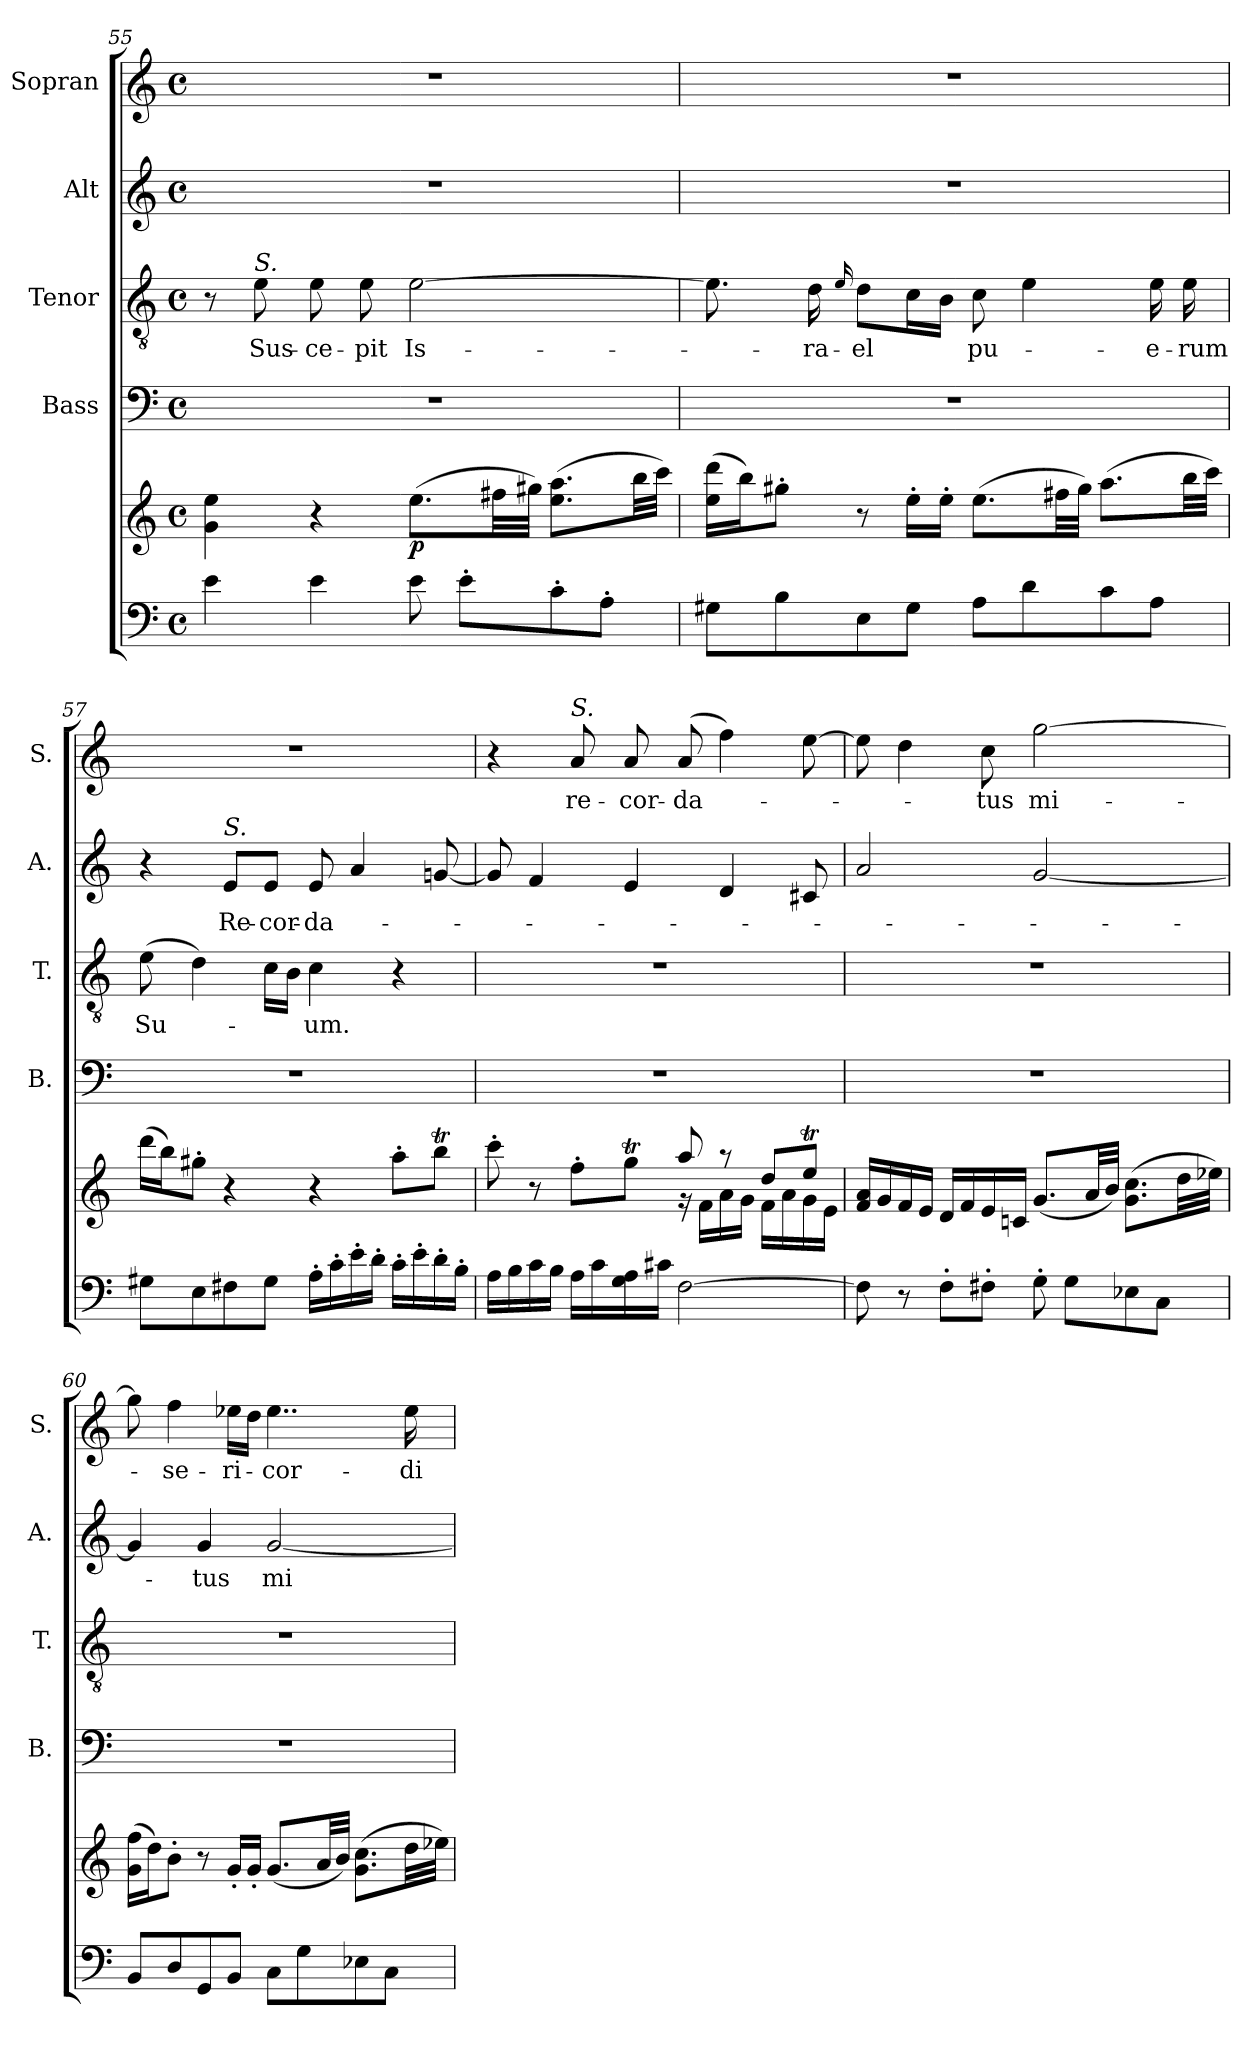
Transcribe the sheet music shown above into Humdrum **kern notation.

**kern	**kern	**dynam	**kern	**kern	**text	**kern	**text	**kern	**text
*part5	*part5	*part5	*part4	*part3	*part3	*part2	*part2	*part1	*part1
*staff6	*staff5	*staff5/6	*staff4	*staff3	*staff3	*staff2	*staff2	*staff1	*staff1
*	*	*	*I"Bass	*I"Tenor	*	*I"Alt	*	*I"Sopran	*
*	*	*	*I'B.	*I'T.	*	*I'A.	*	*I'S.	*
!!LO:LB:g=z
*clefF4	*clefG2	*	*clefF4	*clefGv2	*	*clefG2	*	*clefG2	*
*k[]	*k[]	*	*k[]	*k[]	*	*k[]	*	*k[]	*
*C:	*C:	*	*C:	*C:	*	*C:	*	*C:	*
*M4/4	*M4/4	*	*M4/4	*M4/4	*	*M4/4	*	*M4/4	*
*met(c)	*met(c)	*	*met(c)	*met(c)	*	*met(c)	*	*met(c)	*
=55	=55	=55	=55	=55	=55	=55	=55	=55	=55
4e\	4g\ 4ee\	.	1r	8r	.	1r	.	1r	.
!	!	!	!	!LO:TX:a:i:t=S.	!	!	!	!	!
!	!	!	!	!	!LO:LY:b	!	!	!	!
.	.	.	.	8e\	Sus-	.	.	.	.
!	!	!	!	!	!LO:LY:b	!	!	!	!
4e\	4r	.	.	8e\	-ce-	.	.	.	.
!	!	!	!	!	!LO:LY:b	!	!	!	!
.	.	.	.	8e\	-pit	.	.	.	.
!	!	!LO:DY:b	!	!	!LO:LY:b	!	!	!	!
8e\	(>8.ee\L	p	.	[2e\	Is-	.	.	.	.
8e'>\L	.	.	.	.	.	.	.	.	.
.	32ff#X\LL	.	.	.	.	.	.	.	.
.	32gg#X\JJJ)	.	.	.	.	.	.	.	.
8c'>\	(>8.ee\ 8.aa\L	.	.	.	.	.	.	.	.
8A'>\J	.	.	.	.	.	.	.	.	.
.	32bb\LL	.	.	.	.	.	.	.	.
.	32ccc\JJJ)	.	.	.	.	.	.	.	.
=56	=56	=56	=56	=56	=56	=56	=56	=56	=56
8G#X\L	(>16ee\ 16ddd\LL	.	1r	8.e\]	.	1r	.	1r	.
.	16bb\J)	.	.	.	.	.	.	.	.
8B\	8gg#X'>\J	.	.	.	.	.	.	.	.
!	!	!	!	!	!LO:LY:b	!	!	!	!
.	.	.	.	16d\	-ra-	.	.	.	.
.	.	.	.	16qqe/	.	.	.	.	.
!	!	!	!	!	!LO:LY:b	!	!	!	!
8E\	8r	.	.	8d\L	-el	.	.	.	.
8G#\J	16ee'>\LL	.	.	16c\L	.	.	.	.	.
.	16ee'>\JJ	.	.	16B\JJ	.	.	.	.	.
!	!	!	!	!	!LO:LY:b	!	!	!	!
8A\L	(>8.ee\L	.	.	8c\	pu-	.	.	.	.
8d\	.	.	.	4e\	.	.	.	.	.
.	32ff#X\LL	.	.	.	.	.	.	.	.
.	32gg#\JJJ)	.	.	.	.	.	.	.	.
8c\	(>8.aa\L	.	.	.	.	.	.	.	.
!	!	!	!	!	!LO:LY:b	!	!	!	!
8A\J	.	.	.	16e\	-e-	.	.	.	.
!	!	!	!	!	!LO:LY:b	!	!	!	!
.	32bb\LL	.	.	16e\	-rum	.	.	.	.
.	32ccc\JJJ)	.	.	.	.	.	.	.	.
=57	=57	=57	=57	=57	=57	=57	=57	=57	=57
!	!	!	!	!	!LO:LY:b	!	!	!	!
8G#X\L	(>16ddd\LL	.	1r	(>8e\	Su-	4r	.	1r	.
.	16bb\J)	.	.	.	.	.	.	.	.
8E\	8gg#X'>\J	.	.	4d\)	.	.	.	.	.
!	!	!	!	!	!	!LO:TX:a:i:t=S.	!	!	!
!	!	!	!	!	!	!	!LO:LY:b	!	!
8F#X\	4r	.	.	.	.	8e/L	Re-	.	.
!	!	!	!	!	!	!	!LO:LY:b	!	!
8G#\J	.	.	.	16c\LL	.	8e/J	-cor-	.	.
.	.	.	.	16B\JJ	.	.	.	.	.
!	!	!	!	!	!LO:LY:b	!	!LO:LY:b	!	!
16A'>\LL	4r	.	.	4c\	-um.	8e/	-da-	.	.
16c'>\	.	.	.	.	.	.	.	.	.
16e'>\	.	.	.	.	.	4a/	.	.	.
16d'>\JJ	.	.	.	.	.	.	.	.	.
16c'>\LL	8aa'>\L	.	.	4r	.	.	.	.	.
16e'>\	.	.	.	.	.	.	.	.	.
16d'>\	8bbt\J	.	.	.	.	[8gn/	.	.	.
16B'>\JJ	.	.	.	.	.	.	.	.	.
!!LO:PB:g=z
=58	=58	=58	=58	=58	=58	=58	=58	=58	=58
*	*^	*	*	*	*	*	*	*	*
16A\LL	8ccc'<\	2ryy	.	1r	1r	.	8g/]	.	4r	.
16B\	.	.	.	.	.	.	.	.	.	.
16c\	8r	.	.	.	.	.	4f/	.	.	.
16B\JJ	.	.	.	.	.	.	.	.	.	.
!	!	!	!	!	!	!	!	!	!LO:TX:a:i:t=S.	!
!	!	!	!	!	!	!	!	!	!	!LO:LY:b
16A\LL	8ff'<\L	.	.	.	.	.	.	.	8a/	re-
16c\	.	.	.	.	.	.	.	.	.	.
!	!	!	!	!	!	!	!	!	!	!LO:LY:b
16G\ 16A\	8ggT\J	.	.	.	.	.	4e/	.	8a/	-cor-
16c#X\JJ	.	.	.	.	.	.	.	.	.	.
!	!	!	!	!	!	!	!	!	!	!LO:LY:b
[2F\	8aa/	16rf	.	.	.	.	.	.	(8a/	-da-
.	.	16f\LL	.	.	.	.	.	.	.	.
.	8rgg	16a\	.	.	.	.	4d/	.	4ff\)	.
.	.	16g\JJ	.	.	.	.	.	.	.	.
.	8dd/L	16f\LL	.	.	.	.	.	.	.	.
.	.	16a\	.	.	.	.	.	.	.	.
.	8eet/J	16g\	.	.	.	.	8c#X/	.	[8ee\	.
.	.	16e\JJ	.	.	.	.	.	.	.	.
*	*v	*v	*	*	*	*	*	*	*	*
=59	=59	=59	=59	=59	=59	=59	=59	=59	=59
8F\]	16f/ 16a/LL	.	1r	1r	.	2a/	.	8ee\]	.
.	16g/	.	.	.	.	.	.	.	.
8r	16f/	.	.	.	.	.	.	4dd\	.
.	16e/JJ	.	.	.	.	.	.	.	.
8F'>\L	16d/LL	.	.	.	.	.	.	.	.
.	16f/	.	.	.	.	.	.	.	.
!	!	!	!	!	!	!	!	!	!LO:LY:b
8F#X'>\J	16e/	.	.	.	.	.	.	8cc\	-tus
.	16cn/JJ	.	.	.	.	.	.	.	.
!	!	!	!	!	!	!	!	!	!LO:LY:b
8G'>\	(<8.g/L	.	.	.	.	[2g/	.	[2gg\	mi-
8G\L	.	.	.	.	.	.	.	.	.
.	32a/LL	.	.	.	.	.	.	.	.
.	32b/JJJ)	.	.	.	.	.	.	.	.
8E-X\	(>8.g\ 8.cc\L	.	.	.	.	.	.	.	.
8C\J	.	.	.	.	.	.	.	.	.
.	32dd\LL	.	.	.	.	.	.	.	.
.	32ee-X\JJJ)	.	.	.	.	.	.	.	.
=60	=60	=60	=60	=60	=60	=60	=60	=60	=60
8BB/L	(>16g\ 16ff\LL	.	1r	1r	.	4g/]	.	8gg\]	.
.	16dd\J)	.	.	.	.	.	.	.	.
!	!	!	!	!	!	!	!	!	!LO:LY:b
8D/	8b'>\J	.	.	.	.	.	.	4ff\	-se-
!	!	!	!	!	!	!	!LO:LY:b	!	!
8GG/	8r	.	.	.	.	4g/	-tus	.	.
!	!	!	!	!	!	!	!	!	!LO:LY:b
8BB/J	16g'</LL	.	.	.	.	.	.	16ee-X\LL	-ri-
.	16g'</JJ	.	.	.	.	.	.	16dd\JJ	.
!	!	!	!	!	!	!	!LO:LY:b	!	!LO:LY:b
8C\L	(<8.g/L	.	.	.	.	[2g/	mi-	4..ee-\	-cor-
8G\	.	.	.	.	.	.	.	.	.
.	32a/LL	.	.	.	.	.	.	.	.
.	32b/JJJ)	.	.	.	.	.	.	.	.
8E-X\	(>8.g\ 8.cc\L	.	.	.	.	.	.	.	.
8C\J	.	.	.	.	.	.	.	.	.
!	!	!	!	!	!	!	!	!	!LO:LY:b
.	32dd\LL	.	.	.	.	.	.	16ee-\	-di-
.	32ee-X\JJJ)	.	.	.	.	.	.	.	.
=	=	=	=	=	=	=	=	=	=
*-	*-	*-	*-	*-	*-	*-	*-	*-	*-
